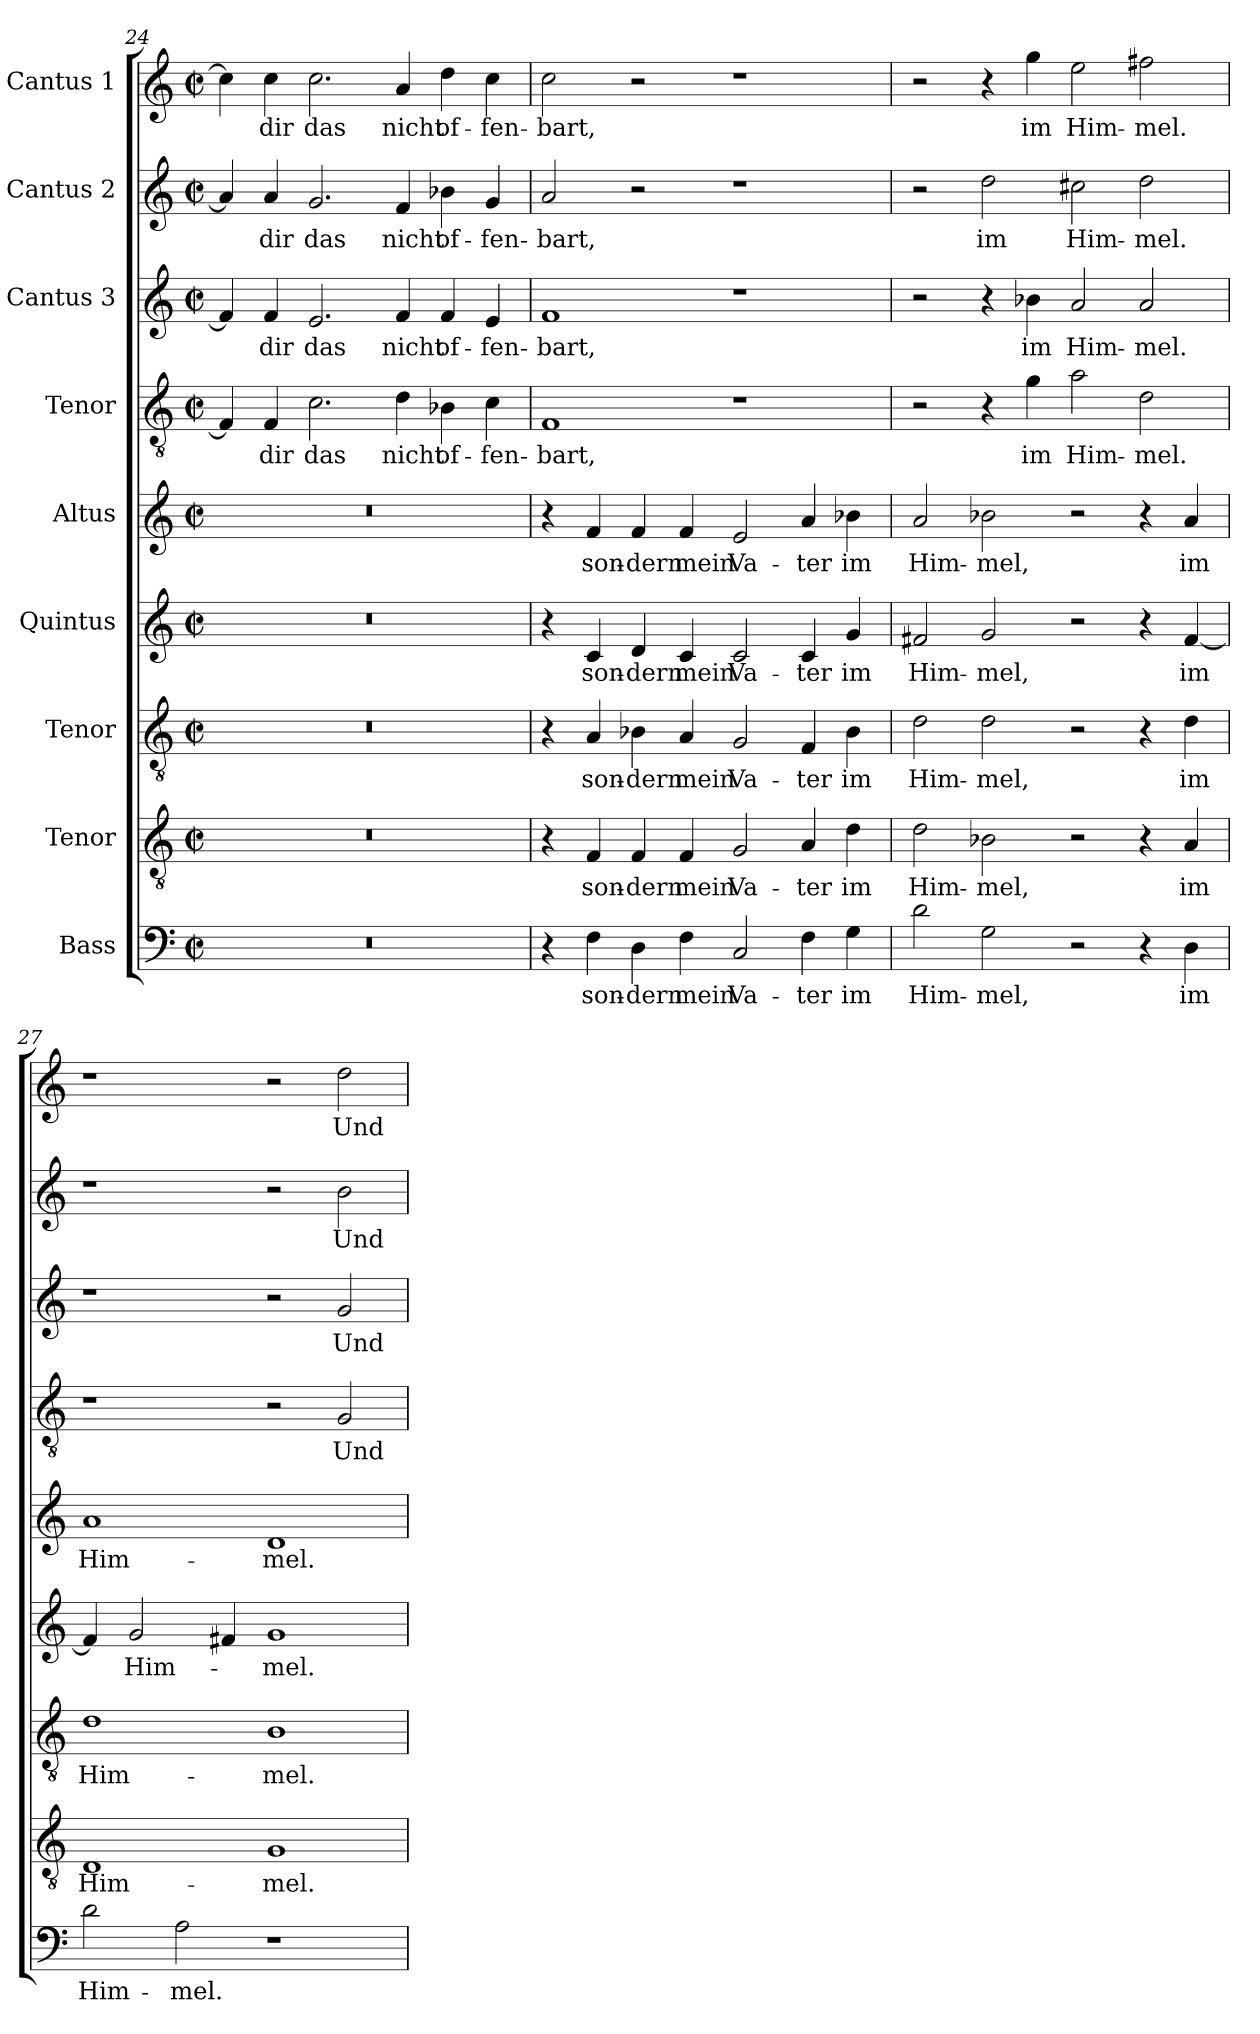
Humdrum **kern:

**kern	**text	**kern	**text	**kern	**text	**kern	**text	**kern	**text	**kern	**text	**kern	**text	**kern	**text	**kern	**text
*part9	*part9	*part8	*part8	*part7	*part7	*part6	*part6	*part5	*part5	*part4	*part4	*part3	*part3	*part2	*part2	*part1	*part1
*staff9	*staff9	*staff8	*staff8	*staff7	*staff7	*staff6	*staff6	*staff5	*staff5	*staff4	*staff4	*staff3	*staff3	*staff2	*staff2	*staff1	*staff1
*I"Bass	*	*I"Tenor	*	*I"Tenor	*	*I"Quintus	*	*I"Altus	*	*I"Tenor	*	*I"Cantus 3	*	*I"Cantus 2	*	*I"Cantus 1	*
*clefF4	*	*clefGv2	*	*clefGv2	*	*clefG2	*	*clefG2	*	*clefGv2	*	*clefG2	*	*clefG2	*	*clefG2	*
*k[]	*	*k[]	*	*k[]	*	*k[]	*	*k[]	*	*k[]	*	*k[]	*	*k[]	*	*k[]	*
*M4/2	*	*M4/2	*	*M4/2	*	*M4/2	*	*M4/2	*	*M4/2	*	*M4/2	*	*M4/2	*	*M4/2	*
*met(c|)	*	*met(c|)	*	*met(c|)	*	*met(c|)	*	*met(c|)	*	*met(c|)	*	*met(c|)	*	*met(c|)	*	*met(c|)	*
=24	=24	=24	=24	=24	=24	=24	=24	=24	=24	=24	=24	=24	=24	=24	=24	=24	=24
0r	.	0r	.	0r	.	0r	.	0r	.	4F/]	.	4f/]	.	4a/]	.	4cc\]	.
!	!	!	!	!	!	!	!	!	!	!	!LO:LY:b	!	!LO:LY:b	!	!LO:LY:b	!	!LO:LY:b
.	.	.	.	.	.	.	.	.	.	4F/	dir	4f/	dir	4a/	dir	4cc\	dir
!	!	!	!	!	!	!	!	!	!	!	!LO:LY:b	!	!LO:LY:b	!	!LO:LY:b	!	!LO:LY:b
.	.	.	.	.	.	.	.	.	.	2.c\	das	2.e/	das	2.g/	das	2.cc\	das
!	!	!	!	!	!	!	!	!	!	!	!LO:LY:b	!	!LO:LY:b	!	!LO:LY:b	!	!LO:LY:b
.	.	.	.	.	.	.	.	.	.	4d\	nicht	4f/	nicht	4f/	nicht	4a/	nicht
!	!	!	!	!	!	!	!	!	!	!	!LO:LY:b	!	!LO:LY:b	!	!LO:LY:b	!	!LO:LY:b
.	.	.	.	.	.	.	.	.	.	4B-X\	of-	4f/	of-	4b-X\	of-	4dd\	of-
!	!	!	!	!	!	!	!	!	!	!	!LO:LY:b	!	!LO:LY:b	!	!LO:LY:b	!	!LO:LY:b
.	.	.	.	.	.	.	.	.	.	4c\	-fen-	4e/	-fen-	4g/	-fen-	4cc\	-fen-
=25	=25	=25	=25	=25	=25	=25	=25	=25	=25	=25	=25	=25	=25	=25	=25	=25	=25
!	!	!	!	!	!	!	!	!	!	!	!LO:LY:b	!	!LO:LY:b	!	!LO:LY:b	!	!LO:LY:b
4r	.	4r	.	4r	.	4r	.	4r	.	1F	-bart,	1f	-bart,	2a/	-bart,	2cc\	-bart,
!	!LO:LY:b	!	!LO:LY:b	!	!LO:LY:b	!	!LO:LY:b	!	!LO:LY:b	!	!	!	!	!	!	!	!
4F\	son-	4F/	son-	4A/	son-	4c/	son-	4f/	son-	.	.	.	.	.	.	.	.
!	!LO:LY:b	!	!LO:LY:b	!	!LO:LY:b	!	!LO:LY:b	!	!LO:LY:b	!	!	!	!	!	!	!	!
4D\	-dern	4F/	-dern	4B-X\	-dern	4d/	-dern	4f/	-dern	.	.	.	.	2r	.	2r	.
!	!LO:LY:b	!	!LO:LY:b	!	!LO:LY:b	!	!LO:LY:b	!	!LO:LY:b	!	!	!	!	!	!	!	!
4F\	mein	4F/	mein	4A/	mein	4c/	mein	4f/	mein	.	.	.	.	.	.	.	.
!	!LO:LY:b	!	!LO:LY:b	!	!LO:LY:b	!	!LO:LY:b	!	!LO:LY:b	!	!	!	!	!	!	!	!
2C/	Va-	2G/	Va-	2G/	Va-	2c/	Va-	2e/	Va-	1r	.	1r	.	1r	.	1r	.
!	!LO:LY:b	!	!LO:LY:b	!	!LO:LY:b	!	!LO:LY:b	!	!LO:LY:b	!	!	!	!	!	!	!	!
4F\	-ter	4A/	-ter	4F/	-ter	4c/	-ter	4a/	-ter	.	.	.	.	.	.	.	.
!	!LO:LY:b	!	!LO:LY:b	!	!LO:LY:b	!	!LO:LY:b	!	!LO:LY:b	!	!	!	!	!	!	!	!
4G\	im	4d\	im	4B-\	im	4g/	im	4b-X\	im	.	.	.	.	.	.	.	.
!!LO:PB:g=z
=26	=26	=26	=26	=26	=26	=26	=26	=26	=26	=26	=26	=26	=26	=26	=26	=26	=26
!	!LO:LY:b	!	!LO:LY:b	!	!LO:LY:b	!	!LO:LY:b	!	!LO:LY:b	!	!	!	!	!	!	!	!
2d\	Him-	2d\	Him-	2d\	Him-	2f#X/	Him-	2a/	Him-	2r	.	2r	.	2r	.	2r	.
!	!LO:LY:b	!	!LO:LY:b	!	!LO:LY:b	!	!LO:LY:b	!	!LO:LY:b	!	!	!	!	!	!LO:LY:b	!	!
2G\	-mel,	2B-X\	-mel,	2d\	-mel,	2g/	-mel,	2b-X\	-mel,	4r	.	4r	.	2dd\	im	4r	.
!	!	!	!	!	!	!	!	!	!	!	!LO:LY:b	!	!LO:LY:b	!	!	!	!LO:LY:b
.	.	.	.	.	.	.	.	.	.	4g\	im	4b-X\	im	.	.	4gg\	im
!	!	!	!	!	!	!	!	!	!	!	!LO:LY:b	!	!LO:LY:b	!	!LO:LY:b	!	!LO:LY:b
2r	.	2r	.	2r	.	2r	.	2r	.	2a\	Him-	2a/	Him-	2cc#X\	Him-	2ee\	Him-
!	!	!	!	!	!	!	!	!	!	!	!LO:LY:b	!	!LO:LY:b	!	!LO:LY:b	!	!LO:LY:b
4r	.	4r	.	4r	.	4r	.	4r	.	2d\	-mel.	2a/	-mel.	2dd\	-mel.	2ff#X\	-mel.
!	!LO:LY:b	!	!LO:LY:b	!	!LO:LY:b	!	!LO:LY:b	!	!LO:LY:b	!	!	!	!	!	!	!	!
4D\	im	4A/	im	4d\	im	[4f#/	im	4a/	im	.	.	.	.	.	.	.	.
=27	=27	=27	=27	=27	=27	=27	=27	=27	=27	=27	=27	=27	=27	=27	=27	=27	=27
!	!LO:LY:b	!	!LO:LY:b	!	!LO:LY:b	!	!	!	!LO:LY:b	!	!	!	!	!	!	!	!
2d\	Him-	1D	Him-	1d	Him-	4f#/]	.	1a	Him-	1r	.	1r	.	1r	.	1r	.
!	!	!	!	!	!	!	!LO:LY:b	!	!	!	!	!	!	!	!	!	!
.	.	.	.	.	.	2g/	Him-	.	.	.	.	.	.	.	.	.	.
!	!LO:LY:b	!	!	!	!	!	!	!	!	!	!	!	!	!	!	!	!
2A\	-mel.	.	.	.	.	.	.	.	.	.	.	.	.	.	.	.	.
.	.	.	.	.	.	4f#X/	.	.	.	.	.	.	.	.	.	.	.
!	!	!	!LO:LY:b	!	!LO:LY:b	!	!LO:LY:b	!	!LO:LY:b	!	!	!	!	!	!	!	!
1r	.	1G	-mel.	1B	-mel.	1g	-mel.	1d	-mel.	2r	.	2r	.	2r	.	2r	.
!	!	!	!	!	!	!	!	!	!	!	!LO:LY:b	!	!LO:LY:b	!	!LO:LY:b	!	!LO:LY:b
.	.	.	.	.	.	.	.	.	.	2G/	Und	2g/	Und	2b\	Und	2dd\	Und
=	=	=	=	=	=	=	=	=	=	=	=	=	=	=	=	=	=
*-	*-	*-	*-	*-	*-	*-	*-	*-	*-	*-	*-	*-	*-	*-	*-	*-	*-
